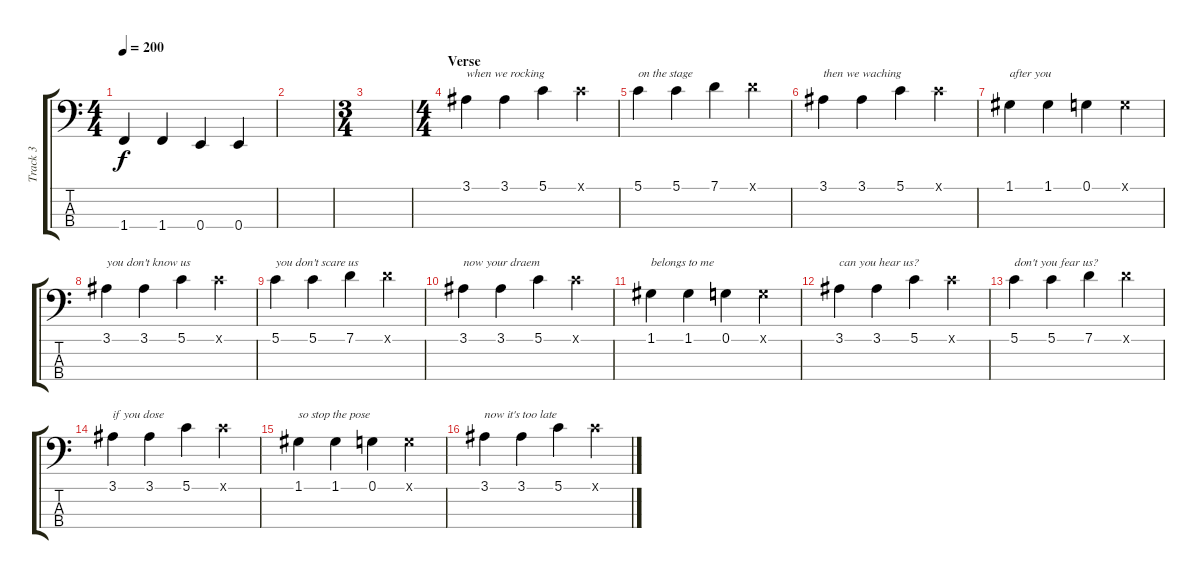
\track ("Track 3" "Track 3") {instrument electricbasspick}
\staff {score tabs}
\tuning (G2 D2 A1 E1) {hide}
\ts (4 4)
\tempo 200
\clef f4
\ks c
1.4.4{dy f} 1.4.4 0.4.4 0.4.4 |
|
\ts (3 4)
|
\ts (4 4)
\section ("" "Verse")
3.1.4{txt "when we rocking"} 3.1.4 5.1.4 5.1{x}.4 |
5.1.4{txt "on the stage"} 5.1.4 7.1.4 7.1{x}.4 |
3.1.4{txt "then we waching"} 3.1.4 5.1.4 5.1{x}.4 |
1.1.4{txt "after you"} 1.1.4 0.1.4 0.1{x}.4 |
3.1.4{txt "you don't know us"} 3.1.4 5.1.4 5.1{x}.4 |
5.1.4{txt "you don't scare us"} 5.1.4 7.1.4 7.1{x}.4 |
3.1.4{txt "now your draem"} 3.1.4 5.1.4 5.1{x}.4 |
1.1.4{txt "belongs to me"} 1.1.4 0.1.4 0.1{x}.4 |
3.1.4{txt "can you hear us?"} 3.1.4 5.1.4 5.1{x}.4 |
5.1.4{txt "don't you fear us?"} 5.1.4 7.1.4 7.1{x}.4 |
3.1.4{txt "if you dose"} 3.1.4 5.1.4 5.1{x}.4 |
1.1.4{txt "so stop the pose"} 1.1.4 0.1.4 0.1{x}.4 |
3.1.4{txt "now it's too late"} 3.1.4 5.1.4 5.1{x}.4
